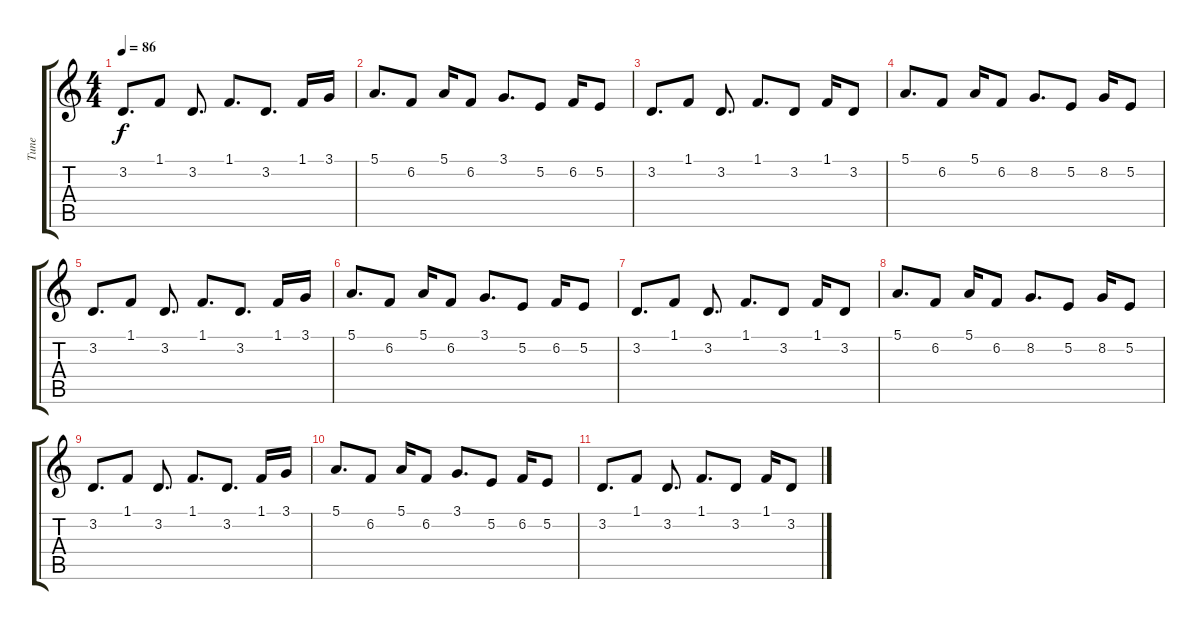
\track ("Tune" "Tune") {instrument shamisen}
\staff {score tabs}
\tuning (E4 B3 G3 D3 A2 E2) {hide}
\ts (4 4)
\tempo 86
\clef g2
\ks c
3.2.8{d dy f} 1.1.8 3.2.8{d} 1.1.8{d} 3.2.8{d} 1.1.16 3.1.16 |
5.1.8{d} 6.2.8 5.1.16 6.2.8 3.1.8{d} 5.2.8 6.2.16 5.2.8 |
3.2.8{d} 1.1.8 3.2.8{d} 1.1.8{d} 3.2.8 1.1.16 3.2.8 |
5.1.8{d} 6.2.8 5.1.16 6.2.8 8.2.8{d} 5.2.8 8.2.16 5.2.8 |
3.2.8{d} 1.1.8 3.2.8{d} 1.1.8{d} 3.2.8{d} 1.1.16 3.1.16 |
5.1.8{d} 6.2.8 5.1.16 6.2.8 3.1.8{d} 5.2.8 6.2.16 5.2.8 |
3.2.8{d} 1.1.8 3.2.8{d} 1.1.8{d} 3.2.8 1.1.16 3.2.8 |
5.1.8{d volume 0} 6.2.8 5.1.16 6.2.8 8.2.8{d} 5.2.8 8.2.16 5.2.8 |
3.2.8{d} 1.1.8 3.2.8{d} 1.1.8{d} 3.2.8{d} 1.1.16 3.1.16 |
5.1.8{d} 6.2.8 5.1.16 6.2.8 3.1.8{d} 5.2.8 6.2.16 5.2.8 |
3.2.8{d} 1.1.8 3.2.8{d} 1.1.8{d} 3.2.8 1.1.16 3.2.8
